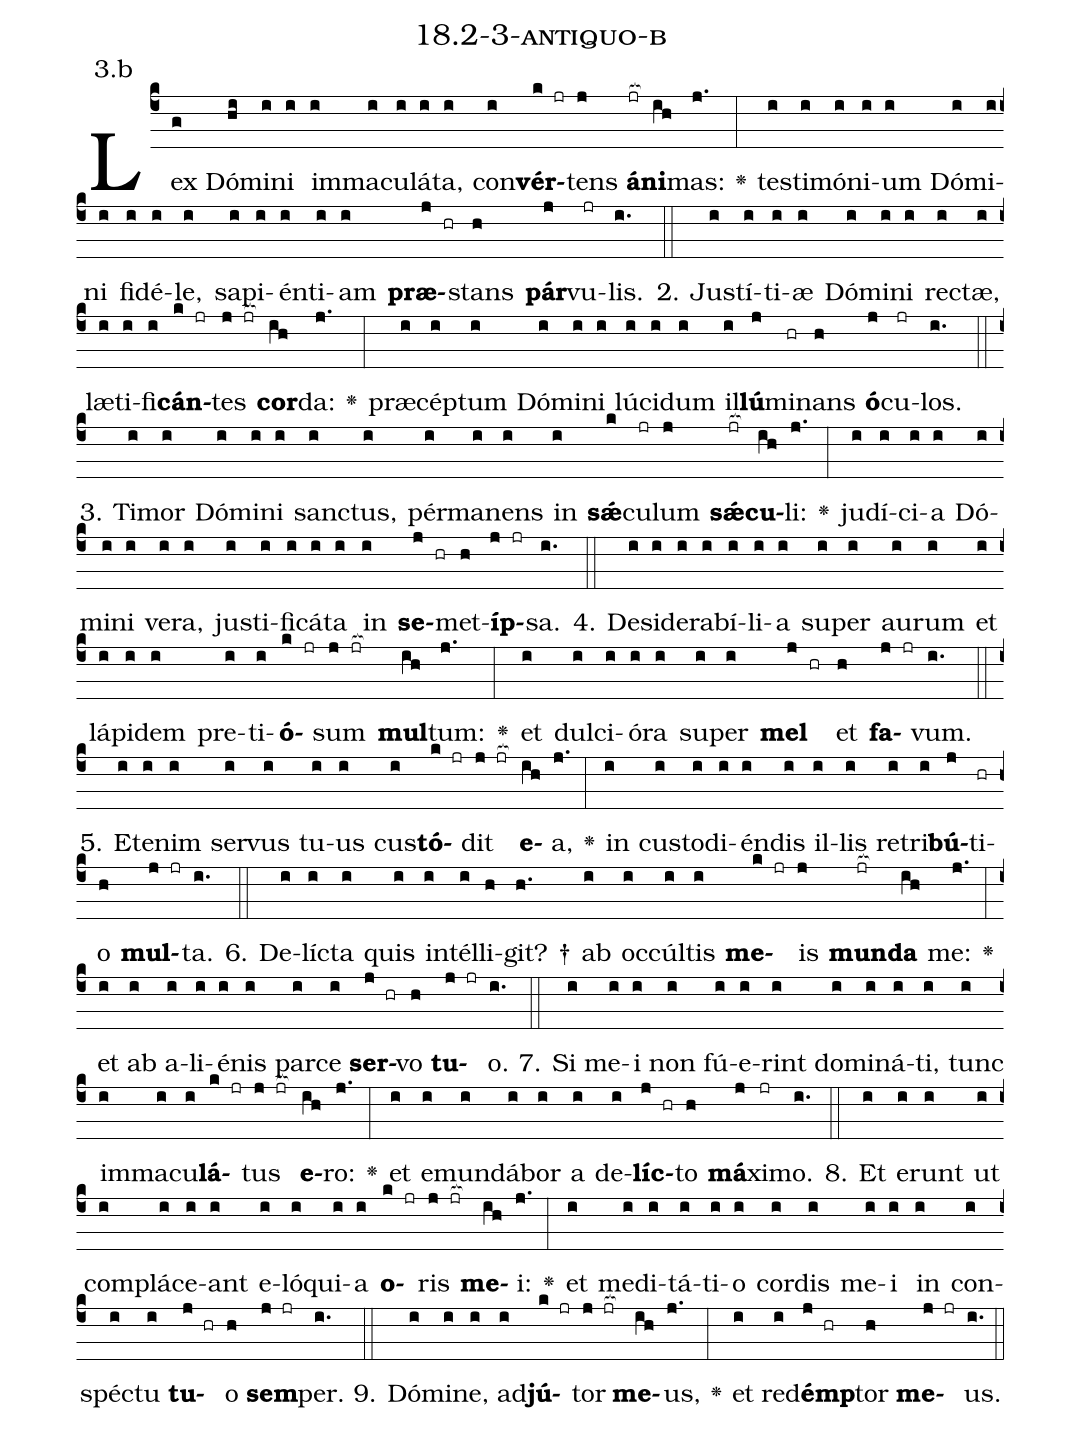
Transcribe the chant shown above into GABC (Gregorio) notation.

name: 18.2-3-antiquo-b;
annotation: 3.b;
%%
(c4)Lex(g) Dó(hi)mi(i)ni(i) im(i)ma(i)cu(i)lá(i)ta,(i) con(i)<b>vér</b>(k jr)tens(j) <b>á</b>(jr[ocb:1{])<b>ni</b>(ih[ocb:0}])mas:(j.) <v>\greheightstar</v>(:) tes(i)ti(i)mó(i)ni(i)um(i) Dó(i)mi(i)ni(i) fi(i)dé(i)le,(i) sa(i)pi(i)én(i)ti(i)am(i) <b>præ</b>(j hr)stans(h) <b>pár</b>(j)vu(jr)lis.(i.) (::)
2. Jus(i)tí(i)ti(i)æ(i) Dó(i)mi(i)ni(i) rec(i)tæ,(i) læ(i)ti(i)fi(i)<b>cán</b>(k jr)tes(j jr[ocb:1{]) <b>cor</b>(ih[ocb:0}])da:(j.) <v>\greheightstar</v>(:) præ(i)cép(i)tum(i) Dó(i)mi(i)ni(i) lú(i)ci(i)dum(i) il(i)<b>lú</b>(j)mi(hr)nans(h) <b>ó</b>(j)cu(jr)los.(i.) (::)
3. Ti(i)mor(i) Dó(i)mi(i)ni(i) sanc(i)tus,(i) pér(i)ma(i)nens(i) in(i) <b>sǽ</b>(k)cu(jr)lum(j) <b>sǽ</b>(jr[ocb:1{])<b>cu</b>(ih[ocb:0}])li:(j.) <v>\greheightstar</v>(:) ju(i)dí(i)ci(i)a(i) Dó(i)mi(i)ni(i) ve(i)ra,(i) jus(i)ti(i)fi(i)cá(i)ta(i) in(i) <b>se</b>(j hr)met(h)<b>íp</b>(j jr)sa.(i.) (::)
4. De(i)si(i)de(i)ra(i)bí(i)li(i)a(i) su(i)per(i) au(i)rum(i) et(i) lá(i)pi(i)dem(i) pre(i)ti(i)<b>ó</b>(k jr)sum(j jr[ocb:1{]) <b>mul</b>(ih[ocb:0}])tum:(j.) <v>\greheightstar</v>(:) et(i) dul(i)ci(i)ó(i)ra(i) su(i)per(i) <b>mel</b>(j hr) et(h) <b>fa</b>(j jr)vum.(i.) (::)
5. Et(i)e(i)nim(i) ser(i)vus(i) tu(i)us(i) cus(i)<b>tó</b>(k jr)dit(j jr[ocb:1{]) <b>e</b>(ih[ocb:0}])a,(j.) <v>\greheightstar</v>(:) in(i) cus(i)to(i)di(i)én(i)dis(i) il(i)lis(i) re(i)tri(i)<b>bú</b>(j)ti(hr)o(h) <b>mul</b>(j jr)ta.(i.) (::)
6. De(i)líc(i)ta(i) quis(i) in(i)tél(i)li(h)git? †(h.) ab(i) oc(i)cúl(i)tis(i) <b>me</b>(k jr)is(j) <b>mun</b>(jr[ocb:1{])<b>da</b>(ih[ocb:0}]) me:(j.) <v>\greheightstar</v>(:) et(i) ab(i) a(i)li(i)é(i)nis(i) par(i)ce(i) <b>ser</b>(j hr)vo(h) <b>tu</b>(j jr)o.(i.) (::)
7. Si(i) me(i)i(i) non(i) fú(i)e(i)rint(i) do(i)mi(i)ná(i)ti,(i) tunc(i) im(i)ma(i)cu(i)<b>lá</b>(k jr)tus(j jr[ocb:1{]) <b>e</b>(ih[ocb:0}])ro:(j.) <v>\greheightstar</v>(:) et(i) e(i)mun(i)dá(i)bor(i) a(i) de(i)<b>líc</b>(j hr)to(h) <b>má</b>(j)xi(jr)mo.(i.) (::)
8. Et(i) e(i)runt(i) ut(i) com(i)plá(i)ce(i)ant(i) e(i)ló(i)qui(i)a(i) <b>o</b>(k jr)ris(j jr[ocb:1{]) <b>me</b>(ih[ocb:0}])i:(j.) <v>\greheightstar</v>(:) et(i) me(i)di(i)tá(i)ti(i)o(i) cor(i)dis(i) me(i)i(i) in(i) con(i)spéc(i)tu(i) <b>tu</b>(j hr)o(h) <b>sem</b>(j jr)per.(i.) (::)
9. Dó(i)mi(i)ne,(i) ad(i)<b>jú</b>(k jr)tor(j jr[ocb:1{]) <b>me</b>(ih[ocb:0}])us,(j.) <v>\greheightstar</v>(:) et(i) red(i)<b>émp</b>(j hr)tor(h) <b>me</b>(j jr)us.(i.) (::)
